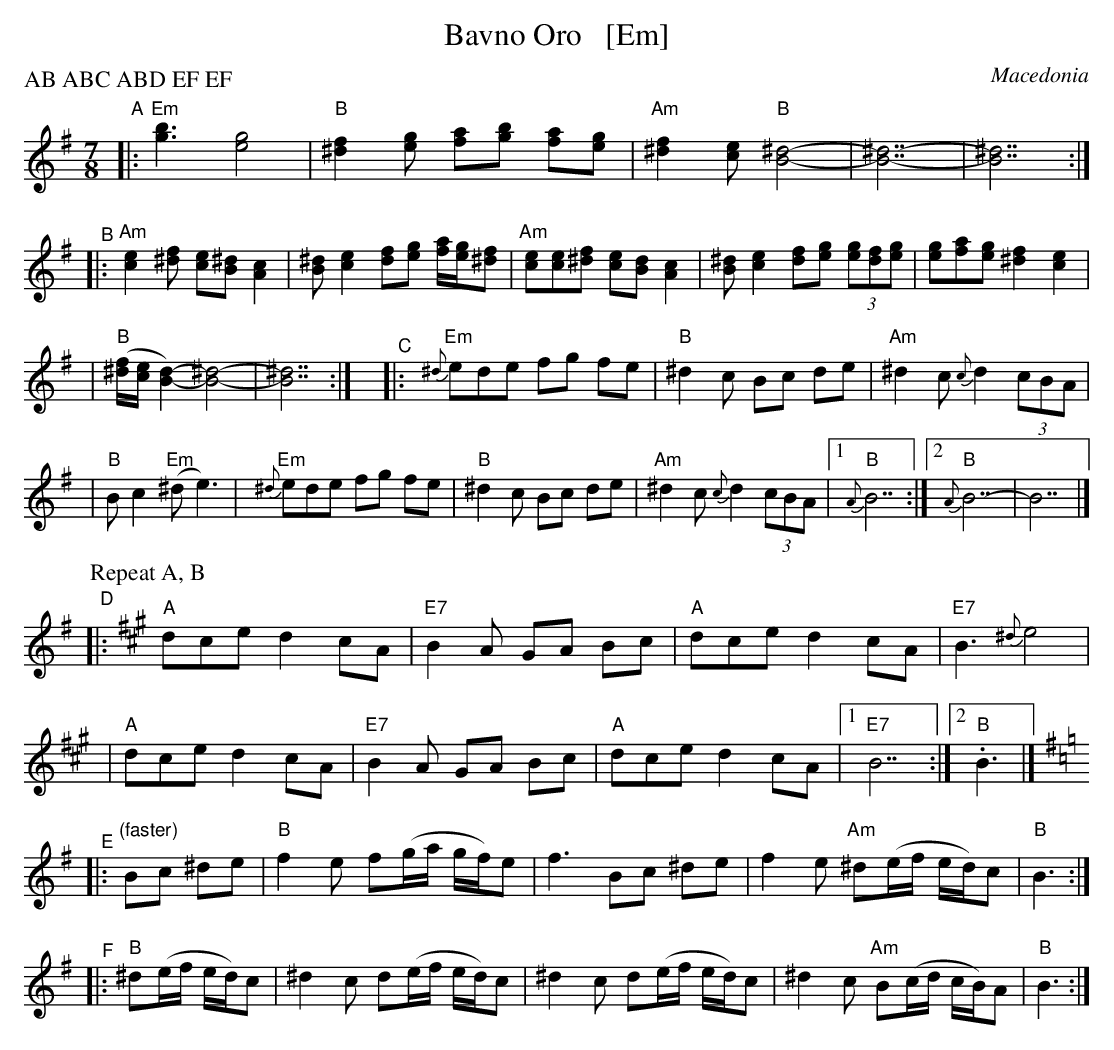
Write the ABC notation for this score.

X:1
T: Bavno Oro   [Em]
O: Macedonia
P: AB ABC ABD EF EF
M: 7/8
L: 1/8
K: Em
"^A" \
|: "Em"[g3b3] [e4g4] | "B"[^d2f2][eg] [fa][gb] [fa][eg] \
| "Am"[^d2f2][ce] "B"[B4^d4]- | [B7^d7]- | [B7^d7] :|
"^B" \
|: "Am"[c2e2][^df] [ec][B^d] [A2c2] \
| [B^d][c2e2] [df][eg] [f/a/][e/g/][^df] \
| "Am"[ce][ce][^df] [ec][Bd] [A2c2] \
| [B^d][c2e2] [df][eg] (3[eg][df][eg] \
| [eg][fa][eg] [^d2f2] [c2e2] |
| "B"([^d/f/][c/e/][B2d2])- [B4^d4]- | [B7^d7] :| y\
"^C" \
|: "Em"{^d}ede fg fe | "B"^d2c Bc de | "Am"^d2c {c}d2 (3cBA |
| "B"Bc2 "Em"(^de3) | "Em"{^d}ede fg fe | "B"^d2c Bc de \
| "Am"^d2c {c}d2 (3cBA |1 "B"{A}B7 :|2 "B"{A}B7- | B7 |]
P: Repeat A, B
K: A
"^D" \
|: "A"dce d2 cA | "E7"B2A GA Bc \
| "A"dce d2 cA | "E7"B3 {^d}e4 |
|  "A"dce d2 cA | "E7"B2A GA Bc \
| "A"dce d2 cA |1 "E7"B7 :|2 "B".B3 |]
K: Em
"^E"\
|: "(faster)"Bc ^de \
| "B"f2e f(g/a/ g/f/)e | f3 Bc ^de \
| f2e "Am"^d(e/f/ e/d/)c | "B"B3 :|
"^F" \
|: "B"^d(e/f/ e/d/)c \
| ^d2c d(e/f/ e/d/)c \
| ^d2c d(e/f/ e/d/)c \
| ^d2c "Am"B(c/d/ c/B/)A | "B"B3 :|
